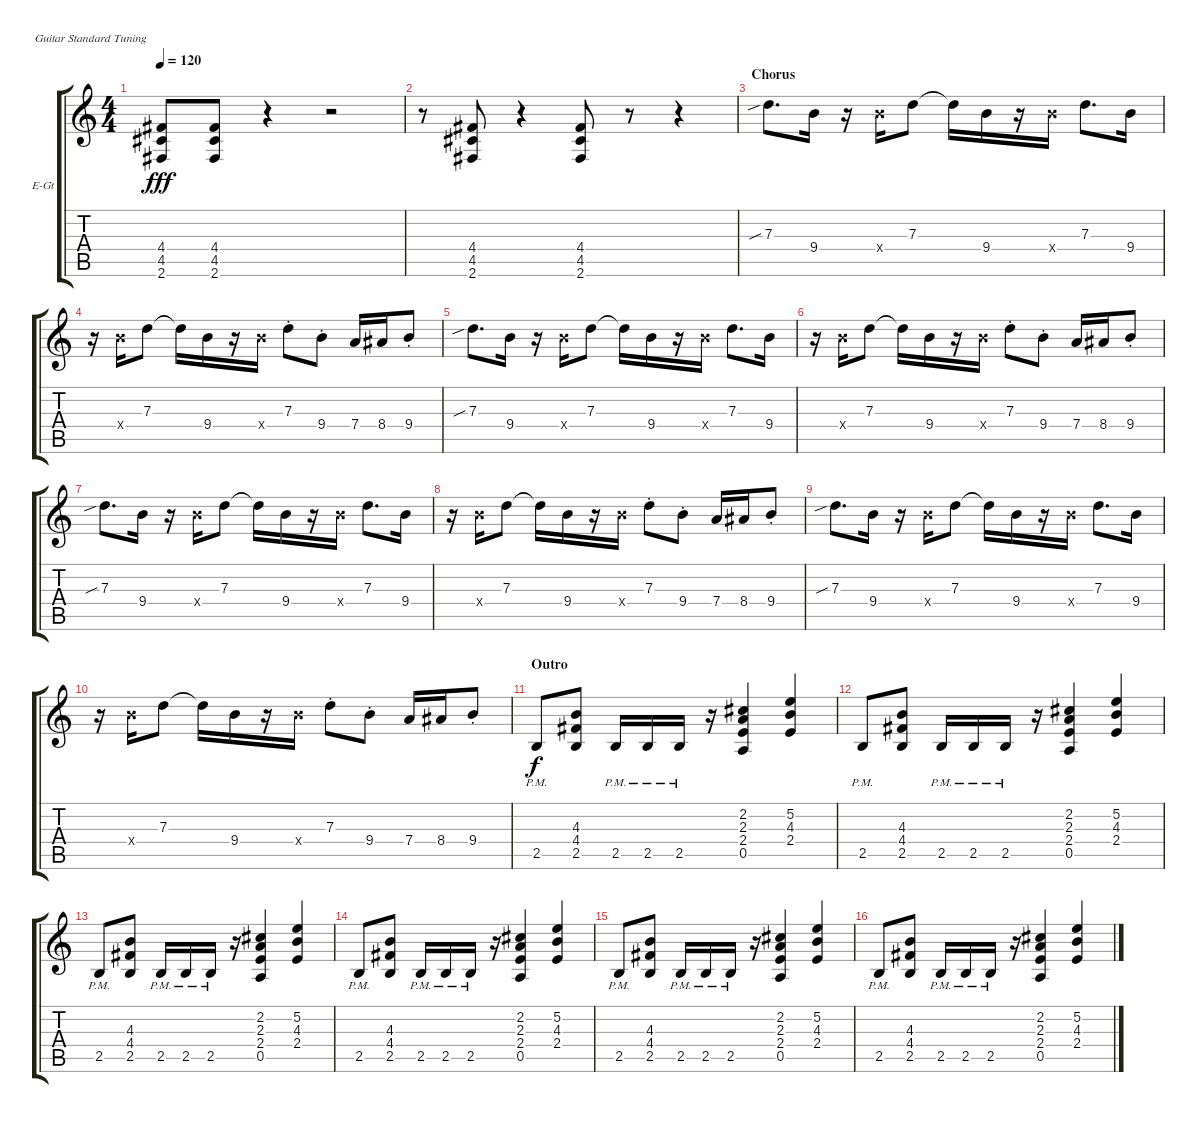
\defaultSystemsLayout 4
\bracketExtendMode groupsimilarinstruments
\firstSystemTrackNameOrientation horizontal
\otherSystemsTrackNameOrientation horizontal
\track ("Rhythm Guitar" "E-Gt") {instrument distortionguitar}
\staff {score tabs}
\tuning (E4 B3 G3 D3 A2 E2)
\ts (4 4)
\tempo 120
\clef g2
\ks c
(4.4 4.5 2.6).8{dy fff} (4.4 4.5 2.6).8 r.4 r.2 |
r.8 (4.4 4.5 2.6).8 r.4 (4.4 4.5 2.6).8 r.8 r.4 |
\section ("" "Chorus")
7.3{sib}.8{d} 9.4.16 r.16 9.4{x}.16 7.3.8 7.3{t}.16 9.4.16 r.16 9.4{x}.16 7.3.8{d} 9.4.16 |
r.16 9.4{x}.16 7.3.8 7.3{t}.16 9.4.16 r.16 9.4{x}.16 7.3{st}.8 9.4{st}.8 7.4.16 8.4.16 9.4{st}.8 |
7.3{sib}.8{d} 9.4.16 r.16 9.4{x}.16 7.3.8 7.3{t}.16 9.4.16 r.16 9.4{x}.16 7.3.8{d} 9.4.16 |
r.16 9.4{x}.16 7.3.8 7.3{t}.16 9.4.16 r.16 9.4{x}.16 7.3{st}.8 9.4{st}.8 7.4.16 8.4.16 9.4{st}.8 |
7.3{sib}.8{d} 9.4.16 r.16 9.4{x}.16 7.3.8 7.3{t}.16 9.4.16 r.16 9.4{x}.16 7.3.8{d} 9.4.16 |
r.16 9.4{x}.16 7.3.8 7.3{t}.16 9.4.16 r.16 9.4{x}.16 7.3{st}.8 9.4{st}.8 7.4.16 8.4.16 9.4{st}.8 |
7.3{sib}.8{d} 9.4.16 r.16 9.4{x}.16 7.3.8 7.3{t}.16 9.4.16 r.16 9.4{x}.16 7.3.8{d} 9.4.16 |
r.16 9.4{x}.16 7.3.8 7.3{t}.16 9.4.16 r.16 9.4{x}.16 7.3{st}.8 9.4{st}.8 7.4.16 8.4.16 9.4{st}.8 |
\section ("" "Outro")
2.5{pm}.8{dy f} (4.3 4.4 2.5).8 2.5{pm}.16 2.5{pm}.16 2.5{pm}.16 r.16 (2.2 2.3 2.4 0.5).4 (5.2 4.3 2.4).4 |
2.5{pm}.8 (4.3 4.4 2.5).8 2.5{pm}.16 2.5{pm}.16 2.5{pm}.16 r.16 (2.2 2.3 2.4 0.5).4 (5.2 4.3 2.4).4 |
2.5{pm}.8 (4.3 4.4 2.5).8 2.5{pm}.16 2.5{pm}.16 2.5{pm}.16 r.16 (2.2 2.3 2.4 0.5).4 (5.2 4.3 2.4).4 |
2.5{pm}.8 (4.3 4.4 2.5).8 2.5{pm}.16 2.5{pm}.16 2.5{pm}.16 r.16 (2.2 2.3 2.4 0.5).4 (5.2 4.3 2.4).4 |
2.5{pm}.8 (4.3 4.4 2.5).8 2.5{pm}.16 2.5{pm}.16 2.5{pm}.16 r.16 (2.2 2.3 2.4 0.5).4 (5.2 4.3 2.4).4 |
2.5{pm}.8 (4.3 4.4 2.5).8 2.5{pm}.16 2.5{pm}.16 2.5{pm}.16 r.16 (2.2 2.3 2.4 0.5).4 (5.2 4.3 2.4).4
